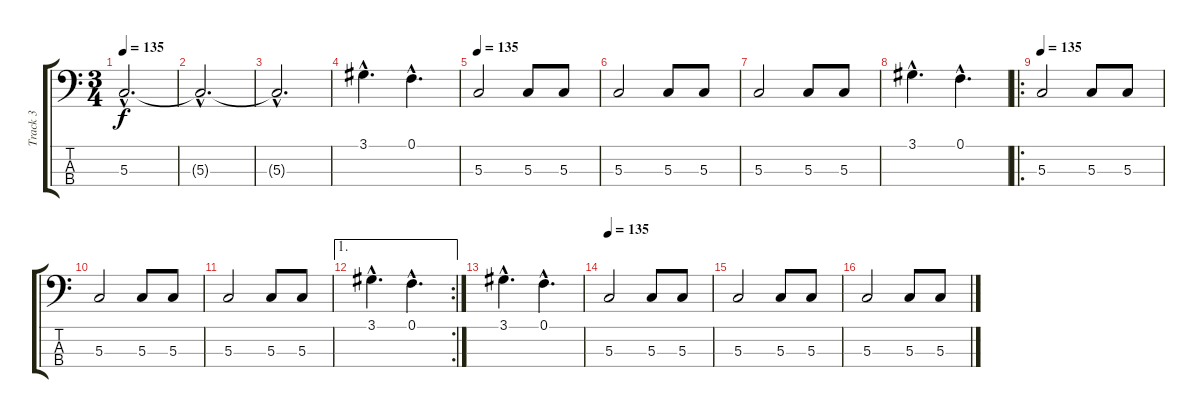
\track ("Track 3" "Track 3") {instrument electricbassfinger}
\staff {score tabs}
\tuning (F2 C2 G1 C1) {hide}
\ts (3 4)
\tempo 135
\clef f4
\ks c
5.3{hac}.2{d dy f} |
5.3{hac t}.2{d} |
5.3{hac t}.2{d} |
3.1{hac}.4{d} 0.1{hac}.4{d} |
\tempo 135
5.3.2 5.3.8 5.3.8 |
5.3.2 5.3.8 5.3.8 |
5.3.2 5.3.8 5.3.8 |
3.1{hac}.4{d} 0.1{hac}.4{d} |
\ro
\tempo 135
5.3.2 5.3.8 5.3.8 |
5.3.2 5.3.8 5.3.8 |
5.3.2 5.3.8 5.3.8 |
\ae 1
\rc 2
3.1{hac}.4{d} 0.1{hac}.4{d} |
3.1{hac}.4{d} 0.1{hac}.4{d} |
\tempo 135
5.3.2 5.3.8 5.3.8 |
5.3.2 5.3.8 5.3.8 |
5.3.2 5.3.8 5.3.8
